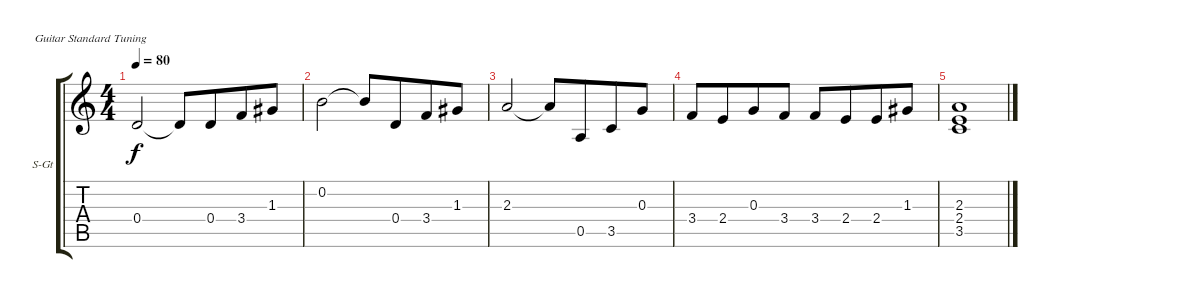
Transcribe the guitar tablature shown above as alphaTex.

\bracketExtendMode groupsimilarinstruments
\firstSystemTrackNameOrientation horizontal
\otherSystemsTrackNameOrientation horizontal
\track ("Lead" "S-Gt") {instrument acousticguitarsteel}
\staff {score tabs}
\tuning (E4 B3 G3 D3 A2 E2)
\ts (4 4)
\tempo 80
\clef g2
\ks c
0.4.2{dy f} 0.4{t}.8 0.4.8{beam merge} 3.4.8 1.3.8 |
0.2.2 0.2{t}.8 0.4.8{beam merge} 3.4.8 1.3.8 |
2.3.2 2.3{t}.8 0.5.8{beam merge} 3.5.8 0.3.8 |
3.4.8 2.4.8{beam merge} 0.3.8 3.4.8 3.4.8 2.4.8{beam merge} 2.4.8 1.3.8 |
(2.3 2.4 3.5).1
